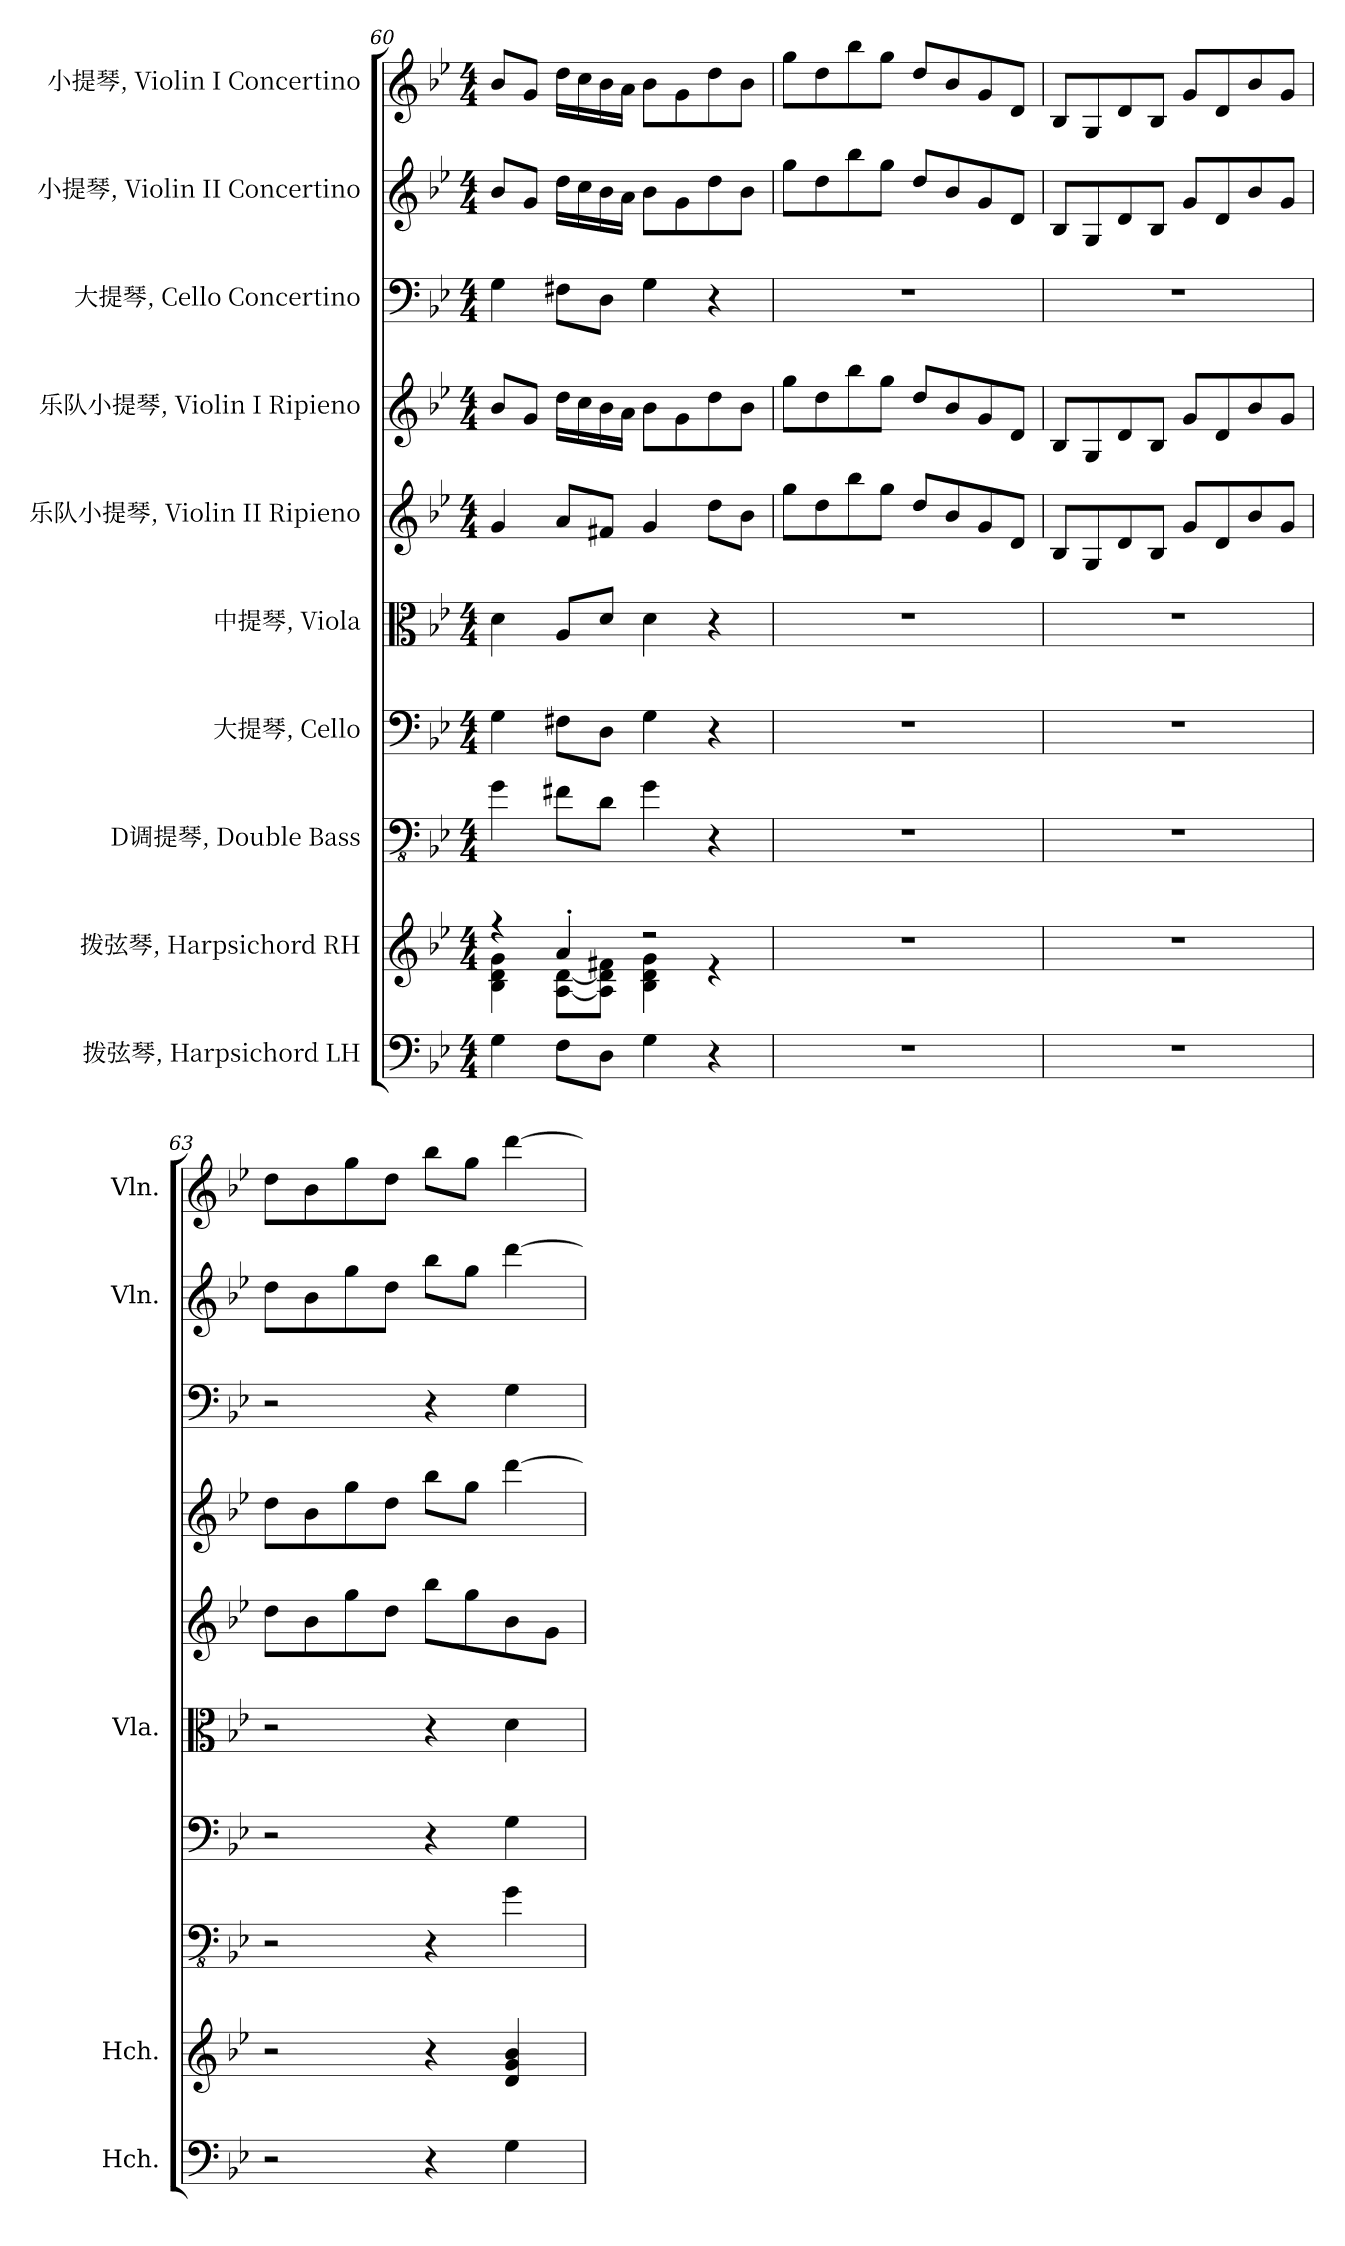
**kern	**kern	**kern	**kern	**kern	**kern	**kern	**kern	**kern	**kern
*part10	*part9	*part8	*part7	*part6	*part5	*part4	*part3	*part2	*part1
*staff10	*staff9	*staff8	*staff7	*staff6	*staff5	*staff4	*staff3	*staff2	*staff1
*I"拨弦琴, Harpsichord LH	*I"拨弦琴, Harpsichord RH	*I"D调提琴, Double Bass	*I"大提琴, Cello	*I"中提琴, Viola	*I"乐队小提琴, Violin II Ripieno	*I"乐队小提琴, Violin I Ripieno	*I"大提琴, Cello Concertino	*I"小提琴, Violin II Concertino	*I"小提琴, Violin I Concertino
*I'Hch.	*I'Hch.	*	*	*I'Vla.	*	*	*	*I'Vln.	*I'Vln.
*clefF4	*clefG2	*clefFv4	*clefF4	*clefC3	*clefG2	*clefG2	*clefF4	*clefG2	*clefG2
*	*	*ITrd7c12	*	*	*	*	*	*	*
*k[b-e-]	*k[b-e-]	*k[b-e-]	*k[b-e-]	*k[b-e-]	*k[b-e-]	*k[b-e-]	*k[b-e-]	*k[b-e-]	*k[b-e-]
*M4/4	*M4/4	*M4/4	*M4/4	*M4/4	*M4/4	*M4/4	*M4/4	*M4/4	*M4/4
=60	=60	=60	=60	=60	=60	=60	=60	=60	=60
*	*^	*	*	*	*	*	*	*	*
4G\	4r	4B-\ 4d\ 4g\	4GG\	4G\	4d\	4g/	8b-/L	4G\	8b-/L	8b-/L
.	.	.	.	.	.	.	8g/J	.	8g/J	8g/J
8F\L	4a'/	[8A\ [8d\L	8FF#X\L	8F#X\L	8A/L	8a/L	16dd\LL	8F#X\L	16dd\LL	16dd\LL
.	.	.	.	.	.	.	16cc\	.	16cc\	16cc\
8D\J	.	8A\] 8d\] 8f#X\J	8DD\J	8D\J	8d/J	8f#X/J	16b-\	8D\J	16b-\	16b-\
.	.	.	.	.	.	.	16a\JJ	.	16a\JJ	16a\JJ
4G\	2r	4B-\ 4d\ 4g\	4GG\	4G\	4d\	4g/	8b-\L	4G\	8b-\L	8b-\L
.	.	.	.	.	.	.	8g\	.	8g\	8g\
4r	.	4r	4r	4r	4r	8dd\L	8dd\	4r	8dd\	8dd\
.	.	.	.	.	.	8b-\J	8b-\J	.	8b-\J	8b-\J
*	*v	*v	*	*	*	*	*	*	*	*
!!LO:PB:g=z
=61	=61	=61	=61	=61	=61	=61	=61	=61	=61
1r	1r	1r	1r	1r	8gg\L	8gg\L	1r	8gg\L	8gg\L
.	.	.	.	.	8dd\	8dd\	.	8dd\	8dd\
.	.	.	.	.	8bb-\	8bb-\	.	8bb-\	8bb-\
.	.	.	.	.	8gg\J	8gg\J	.	8gg\J	8gg\J
.	.	.	.	.	8dd/L	8dd/L	.	8dd/L	8dd/L
.	.	.	.	.	8b-/	8b-/	.	8b-/	8b-/
.	.	.	.	.	8g/	8g/	.	8g/	8g/
.	.	.	.	.	8d/J	8d/J	.	8d/J	8d/J
=62	=62	=62	=62	=62	=62	=62	=62	=62	=62
1r	1r	1r	1r	1r	8B-/L	8B-/L	1r	8B-/L	8B-/L
.	.	.	.	.	8G/	8G/	.	8G/	8G/
.	.	.	.	.	8d/	8d/	.	8d/	8d/
.	.	.	.	.	8B-/J	8B-/J	.	8B-/J	8B-/J
.	.	.	.	.	8g/L	8g/L	.	8g/L	8g/L
.	.	.	.	.	8d/	8d/	.	8d/	8d/
.	.	.	.	.	8b-/	8b-/	.	8b-/	8b-/
.	.	.	.	.	8g/J	8g/J	.	8g/J	8g/J
=63	=63	=63	=63	=63	=63	=63	=63	=63	=63
2r	2r	2r	2r	2r	8dd\L	8dd\L	2r	8dd\L	8dd\L
.	.	.	.	.	8b-\	8b-\	.	8b-\	8b-\
.	.	.	.	.	8gg\	8gg\	.	8gg\	8gg\
.	.	.	.	.	8dd\J	8dd\J	.	8dd\J	8dd\J
4r	4r	4r	4r	4r	8bb-\L	8bb-\L	4r	8bb-\L	8bb-\L
.	.	.	.	.	8gg\	8gg\J	.	8gg\J	8gg\J
4G\	4d/ 4g/ 4b-/	4GG\	4G\	4d\	8b-\	[4ddd\	4G\	[4ddd\	[4ddd\
.	.	.	.	.	8g\J	.	.	.	.
=	=	=	=	=	=	=	=	=	=
*-	*-	*-	*-	*-	*-	*-	*-	*-	*-
